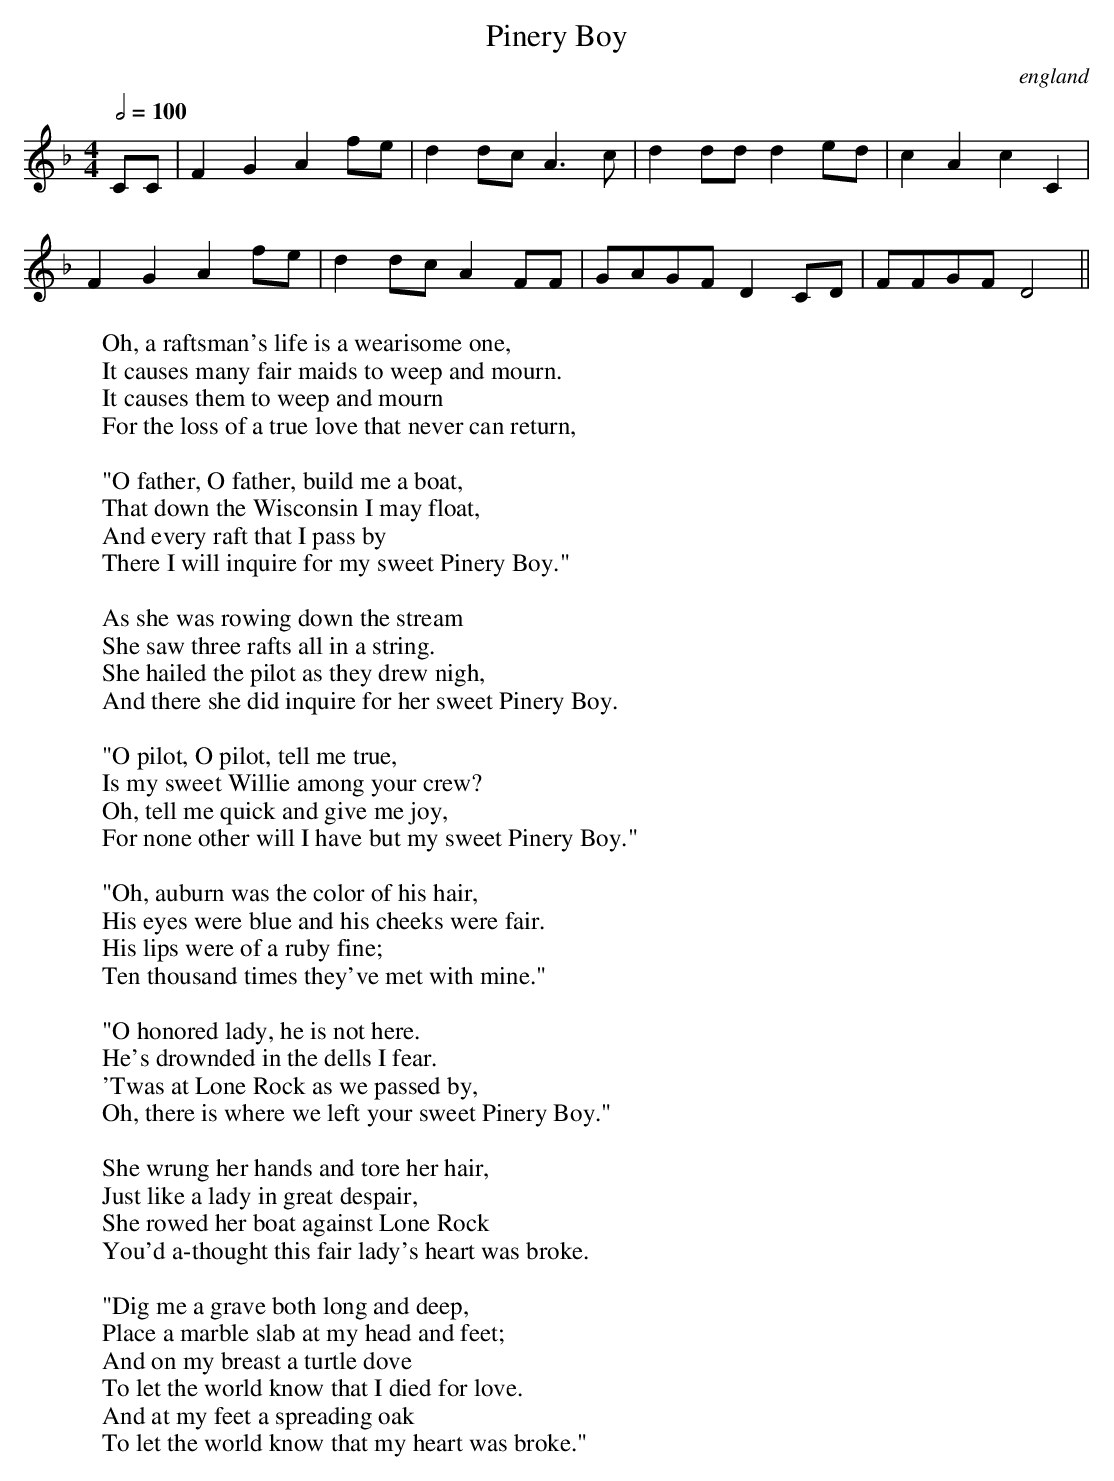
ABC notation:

X:1
T:Pinery Boy
O:england
M:4/4
L:1/8
Q:2/4=100
W:Oh, a raftsman's life is a wearisome one,
W:It causes many fair maids to weep and mourn.
W:It causes them to weep and mourn
W:For the loss of a true love that never can return,
W:
W:"O father, O father, build me a boat,
W:That down the Wisconsin I may float,
W:And every raft that I pass by
W:There I will inquire for my sweet Pinery Boy."
W:
W:As she was rowing down the stream
W:She saw three rafts all in a string.
W:She hailed the pilot as they drew nigh,
W:And there she did inquire for her sweet Pinery Boy.
W:
W:"O pilot, O pilot, tell me true,
W:Is my sweet Willie among your crew?
W:Oh, tell me quick and give me joy,
W:For none other will I have but my sweet Pinery Boy."
W:
W:"Oh, auburn was the color of his hair,
W:His eyes were blue and his cheeks were fair.
W:His lips were of a ruby fine;
W:Ten thousand times they've met with mine."
W:
W:"O honored lady, he is not here.
W:He's drownded in the dells I fear.
W:'Twas at Lone Rock as we passed by,
W:Oh, there is where we left your sweet Pinery Boy."
W:
W:She wrung her hands and tore her hair,
W:Just like a lady in great despair,
W:She rowed her boat against Lone Rock
W:You'd a-thought this fair lady's heart was broke.
W:
W:"Dig me a grave both long and deep,
W:Place a marble slab at my head and feet;
W:And on my breast a turtle dove
W:To let the world know that I died for love.
W:And at my feet a spreading oak
W:To let the world know that my heart was broke."
K:F
CC|F2G2 A2fe|d2d-c A3c|d2dd d2ed|c2A2 c2C2|
F2G2 A2f-e|d2d-c A2FF|G-AGF D2CD|FFGF D4||
